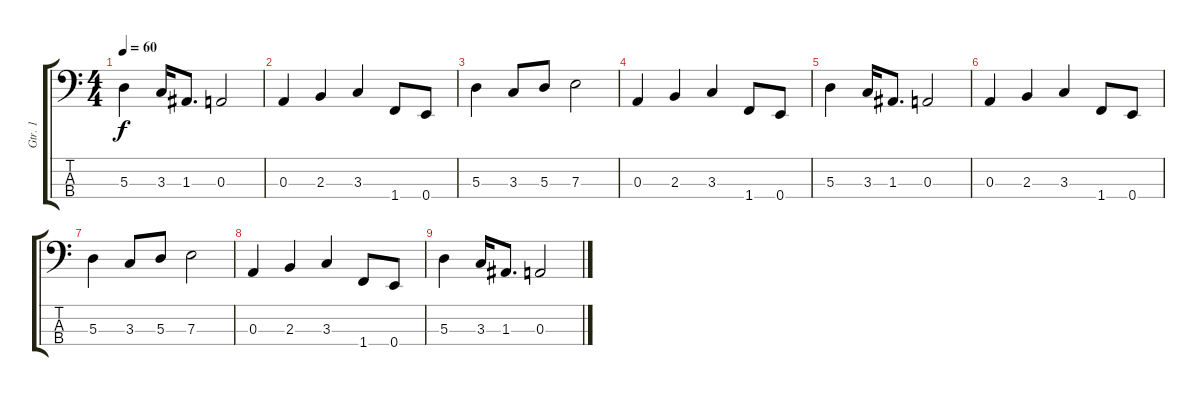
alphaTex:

\track ("Gtr. 1" "Gtr. 1") {instrument electricbasspick}
\staff {score tabs}
\tuning (G2 D2 A1 E1) {hide}
\ts (4 4)
\tempo 60
\clef f4
\ks c
5.3.4{dy f} 3.3.16 1.3.8{d} 0.3.2 |
0.3.4 2.3.4 3.3.4 1.4.8 0.4.8 |
5.3.4 3.3.8 5.3.8 7.3.2 |
0.3.4 2.3.4 3.3.4 1.4.8 0.4.8 |
5.3.4 3.3.16 1.3.8{d} 0.3.2 |
0.3.4 2.3.4 3.3.4 1.4.8 0.4.8 |
5.3.4 3.3.8 5.3.8 7.3.2 |
0.3.4 2.3.4 3.3.4 1.4.8 0.4.8 |
5.3.4 3.3.16 1.3.8{d} 0.3.2
